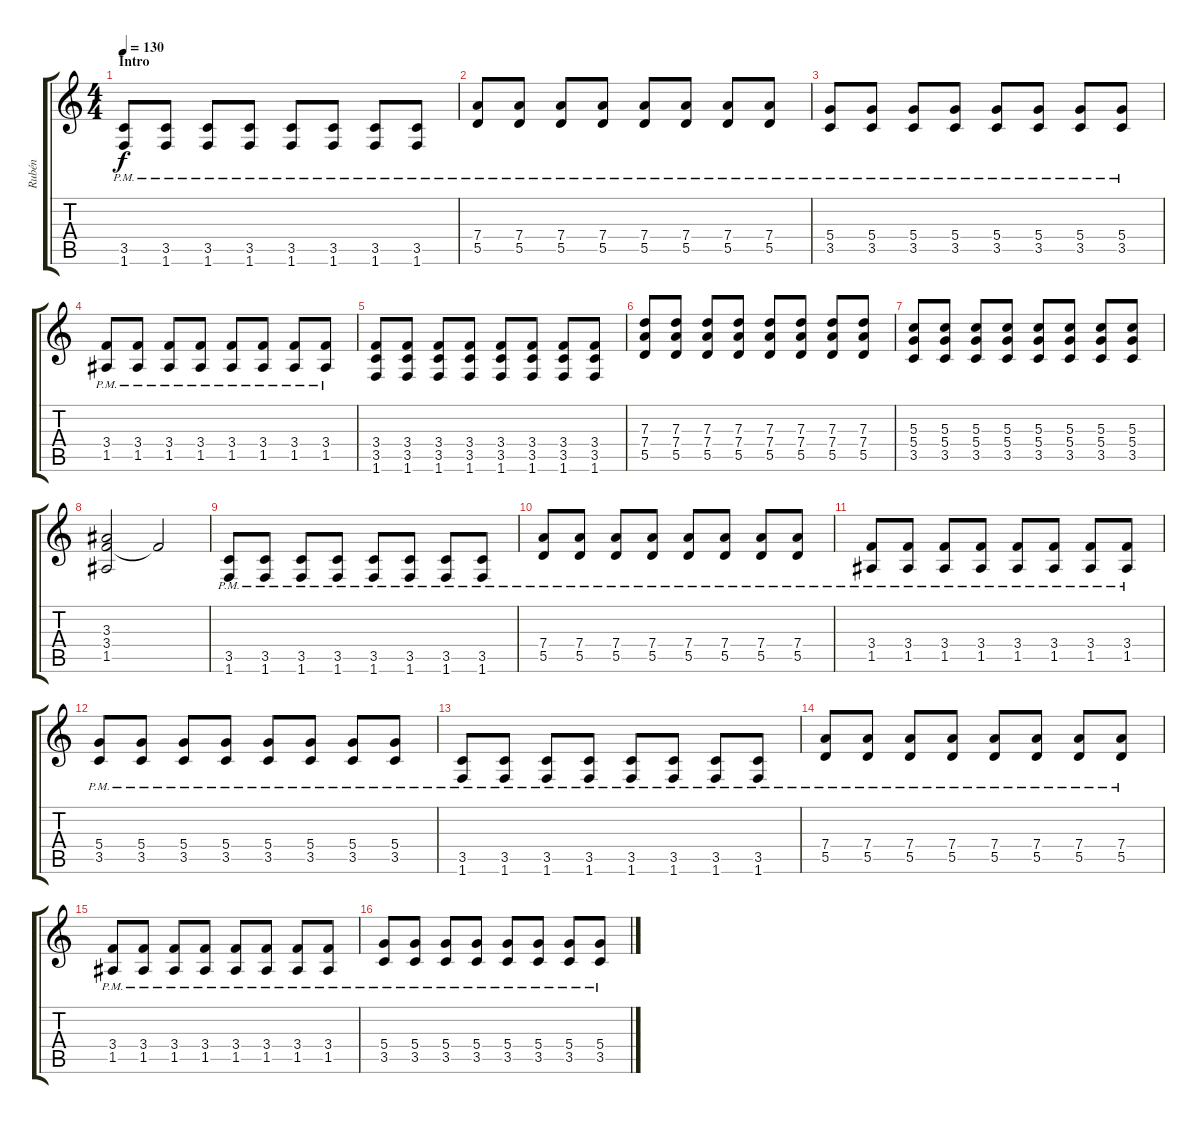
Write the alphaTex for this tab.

\track ("Rubén" "Rubén") {instrument overdrivenguitar}
\staff {score tabs}
\tuning (E4 B3 G3 D3 A2 E2) {hide}
\ts (4 4)
\section ("" "Intro")
\tempo 130
\clef g2
\ks c
(3.5 1.6{pm}).8{dy f volume 10 instrument overdrivenguitar} (3.5 1.6{pm}).8 (3.5 1.6{pm}).8 (3.5 1.6{pm}).8 (3.5 1.6{pm}).8 (3.5 1.6{pm}).8 (3.5 1.6{pm}).8 (3.5 1.6{pm}).8 |
(7.4 5.5{pm}).8 (7.4 5.5{pm}).8 (7.4 5.5{pm}).8 (7.4 5.5{pm}).8 (7.4 5.5{pm}).8 (7.4 5.5{pm}).8 (7.4 5.5{pm}).8 (7.4 5.5{pm}).8 |
(5.4 3.5{pm}).8 (5.4 3.5{pm}).8 (5.4 3.5{pm}).8 (5.4 3.5{pm}).8 (5.4 3.5{pm}).8 (5.4 3.5{pm}).8 (5.4 3.5{pm}).8 (5.4 3.5{pm}).8 |
(3.4 1.5{pm}).8 (3.4 1.5{pm}).8 (3.4 1.5{pm}).8 (3.4 1.5{pm}).8 (3.4 1.5{pm}).8 (3.4 1.5{pm}).8 (3.4 1.5{pm}).8 (3.4 1.5{pm}).8 |
(3.4 3.5 1.6).8{volume 13} (3.4 3.5 1.6).8 (3.4 3.5 1.6).8 (3.4 3.5 1.6).8 (3.4 3.5 1.6).8 (3.4 3.5 1.6).8 (3.4 3.5 1.6).8 (3.4 3.5 1.6).8 |
(7.3 7.4 5.5).8 (7.3 7.4 5.5).8 (7.3 7.4 5.5).8 (7.3 7.4 5.5).8 (7.3 7.4 5.5).8 (7.3 7.4 5.5).8 (7.3 7.4 5.5).8 (7.3 7.4 5.5).8 |
(5.3 5.4 3.5).8 (5.3 5.4 3.5).8 (5.3 5.4 3.5).8 (5.3 5.4 3.5).8 (5.3 5.4 3.5).8 (5.3 5.4 3.5).8 (5.3 5.4 3.5).8 (5.3 5.4 3.5).8 |
(3.3 3.4 1.5).2 3.4{t}.2 |
(3.5 1.6{pm}).8{volume 10} (3.5 1.6{pm}).8 (3.5 1.6{pm}).8 (3.5 1.6{pm}).8 (3.5 1.6{pm}).8 (3.5 1.6{pm}).8 (3.5 1.6{pm}).8 (3.5 1.6{pm}).8 |
(7.4 5.5{pm}).8 (7.4 5.5{pm}).8 (7.4 5.5{pm}).8 (7.4 5.5{pm}).8 (7.4 5.5{pm}).8 (7.4 5.5{pm}).8 (7.4 5.5{pm}).8 (7.4 5.5{pm}).8 |
(3.4 1.5{pm}).8 (3.4 1.5{pm}).8 (3.4 1.5{pm}).8 (3.4 1.5{pm}).8 (3.4 1.5{pm}).8 (3.4 1.5{pm}).8 (3.4 1.5{pm}).8 (3.4 1.5{pm}).8 |
(5.4 3.5{pm}).8 (5.4 3.5{pm}).8 (5.4 3.5{pm}).8 (5.4 3.5{pm}).8 (5.4 3.5{pm}).8 (5.4 3.5{pm}).8 (5.4 3.5{pm}).8 (5.4 3.5{pm}).8 |
(3.5 1.6{pm}).8{volume 10} (3.5 1.6{pm}).8 (3.5 1.6{pm}).8 (3.5 1.6{pm}).8 (3.5 1.6{pm}).8 (3.5 1.6{pm}).8 (3.5 1.6{pm}).8 (3.5 1.6{pm}).8 |
(7.4 5.5{pm}).8 (7.4 5.5{pm}).8 (7.4 5.5{pm}).8 (7.4 5.5{pm}).8 (7.4 5.5{pm}).8 (7.4 5.5{pm}).8 (7.4 5.5{pm}).8 (7.4 5.5{pm}).8 |
(3.4 1.5{pm}).8 (3.4 1.5{pm}).8 (3.4 1.5{pm}).8 (3.4 1.5{pm}).8 (3.4 1.5{pm}).8 (3.4 1.5{pm}).8 (3.4 1.5{pm}).8 (3.4 1.5{pm}).8 |
(5.4 3.5{pm}).8 (5.4 3.5{pm}).8 (5.4 3.5{pm}).8 (5.4 3.5{pm}).8 (5.4 3.5{pm}).8 (5.4 3.5{pm}).8 (5.4 3.5{pm}).8 (5.4 3.5{pm}).8
